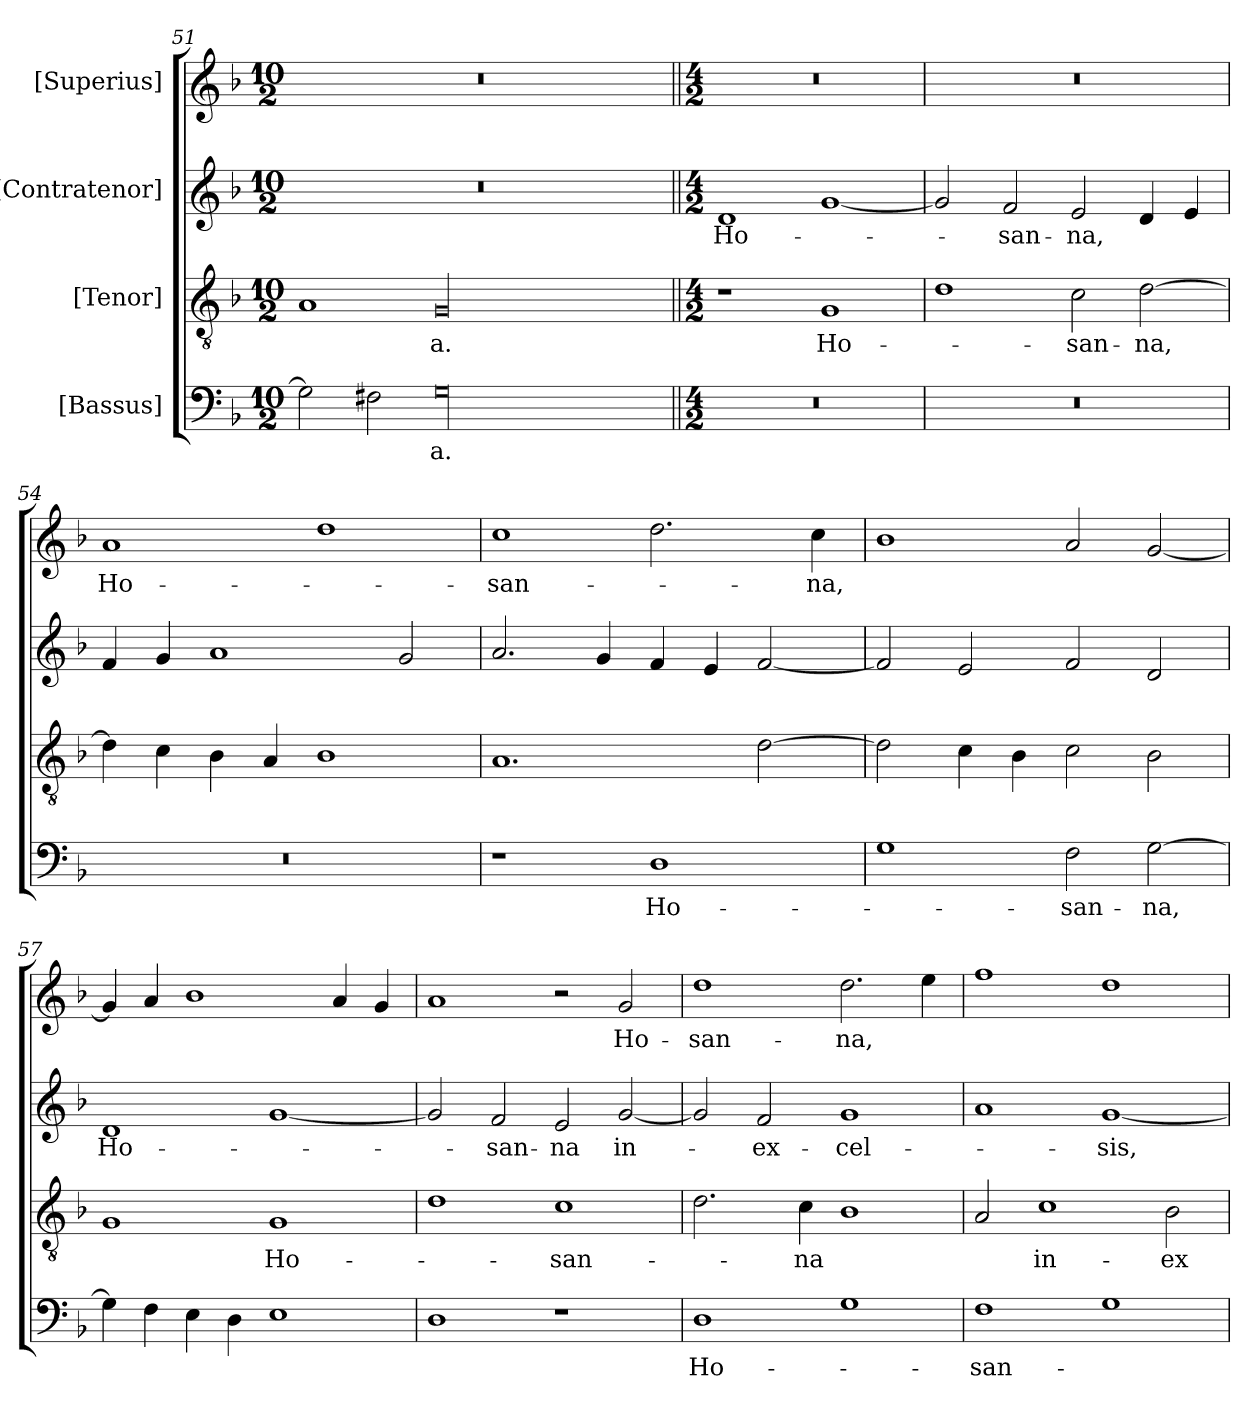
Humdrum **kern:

**kern	**text	**kern	**text	**kern	**text	**kern	**text
*part4	*part4	*part3	*part3	*part2	*part2	*part1	*part1
*staff4	*staff4	*staff3	*staff3	*staff2	*staff2	*staff1	*staff1
*I"[Bassus]	*	*I"[Tenor]	*	*I"[Contratenor]	*	*I"[Superius]	*
*clefF4	*	*clefGv2	*	*clefG2	*	*clefG2	*
*k[b-]	*	*k[b-]	*	*k[b-]	*	*k[b-]	*
*M10/2	*	*M10/2	*	*M10/2	*	*M10/2	*
=51	=51	=51	=51	=51	=51	=51	=51
2G\]	.	1A/	.	1%5r	.	1%5r	.
2F#X\	.	.	.	.	.	.	.
00G\	-a.	00G/	-a.	.	.	.	.
=52||	=52||	=52||	=52||	=52||	=52||	=52||	=52||
*M4/2	*	*M4/2	*	*M4/2	*	*M4/2	*
0r	.	1r	.	1d/	Ho-	0r	.
.	.	1G/	Ho-	[1g/	.	.	.
=53	=53	=53	=53	=53	=53	=53	=53
0r	.	1d\	.	2g/]	.	0r	.
.	.	.	.	2f/	-san-	.	.
.	.	2c\	-san-	2e/	-na,	.	.
.	.	[2d\	-na,	4d/	.	.	.
.	.	.	.	4e/	.	.	.
=54	=54	=54	=54	=54	=54	=54	=54
0r	.	4d\]	.	4f/	.	1a/	Ho-
.	.	4c\	.	4g/	.	.	.
.	.	4B-\	.	1a/	.	.	.
.	.	4A/	.	.	.	.	.
.	.	1B-\	.	.	.	1dd\	.
.	.	.	.	2g/	.	.	.
=55	=55	=55	=55	=55	=55	=55	=55
1r	.	1.A/	.	2.a/	.	1cc\	-san-
.	.	.	.	4g/	.	.	.
1D\	Ho-	.	.	4f/	.	2.dd\	.
.	.	.	.	4e/	.	.	.
.	.	[2d\	.	[2f/	.	.	.
.	.	.	.	.	.	4cc\	-na,
=56	=56	=56	=56	=56	=56	=56	=56
1G\	.	2d\]	.	2f/]	.	1b-\	.
.	.	4c\	.	2e/	.	.	.
.	.	4B-\	.	.	.	.	.
2F\	-san-	2c\	.	2f/	.	2a/	.
[2G\	-na,	2B-\	.	2d/	.	[2g/	.
=57	=57	=57	=57	=57	=57	=57	=57
4G\]	.	1G/	.	1d/	Ho-	4g/]	.
4F\	.	.	.	.	.	4a/	.
4E\	.	.	.	.	.	1b-\	.
4D\	.	.	.	.	.	.	.
1E\	.	1G/	Ho-	[1g/	.	.	.
.	.	.	.	.	.	4a/	.
.	.	.	.	.	.	4g/	.
=58	=58	=58	=58	=58	=58	=58	=58
1D\	.	1d\	.	2g/]	.	1a/	.
.	.	.	.	2f/	-san-	.	.
1r	.	1c\	-san-	2e/	-na	2r	.
.	.	.	.	[2g/	in-	2g/	Ho-
=59	=59	=59	=59	=59	=59	=59	=59
1D\	Ho-	2.d\	.	2g/]	.	1dd\	-san-
.	.	.	.	2f/	ex-	.	.
.	.	4c\	-na	.	.	.	.
1G\	.	1B-\	.	1g/	-cel-	2.dd\	-na,
.	.	.	.	.	.	4ee\	.
=60	=60	=60	=60	=60	=60	=60	=60
1F\	-san-	2A/	.	1a/	.	1ff\	.
.	.	1c\	in-	.	.	.	.
1G\	.	.	.	[1g/	-sis,	1dd\	.
.	.	2B-\	ex-	.	.	.	.
=	=	=	=	=	=	=	=
*-	*-	*-	*-	*-	*-	*-	*-
